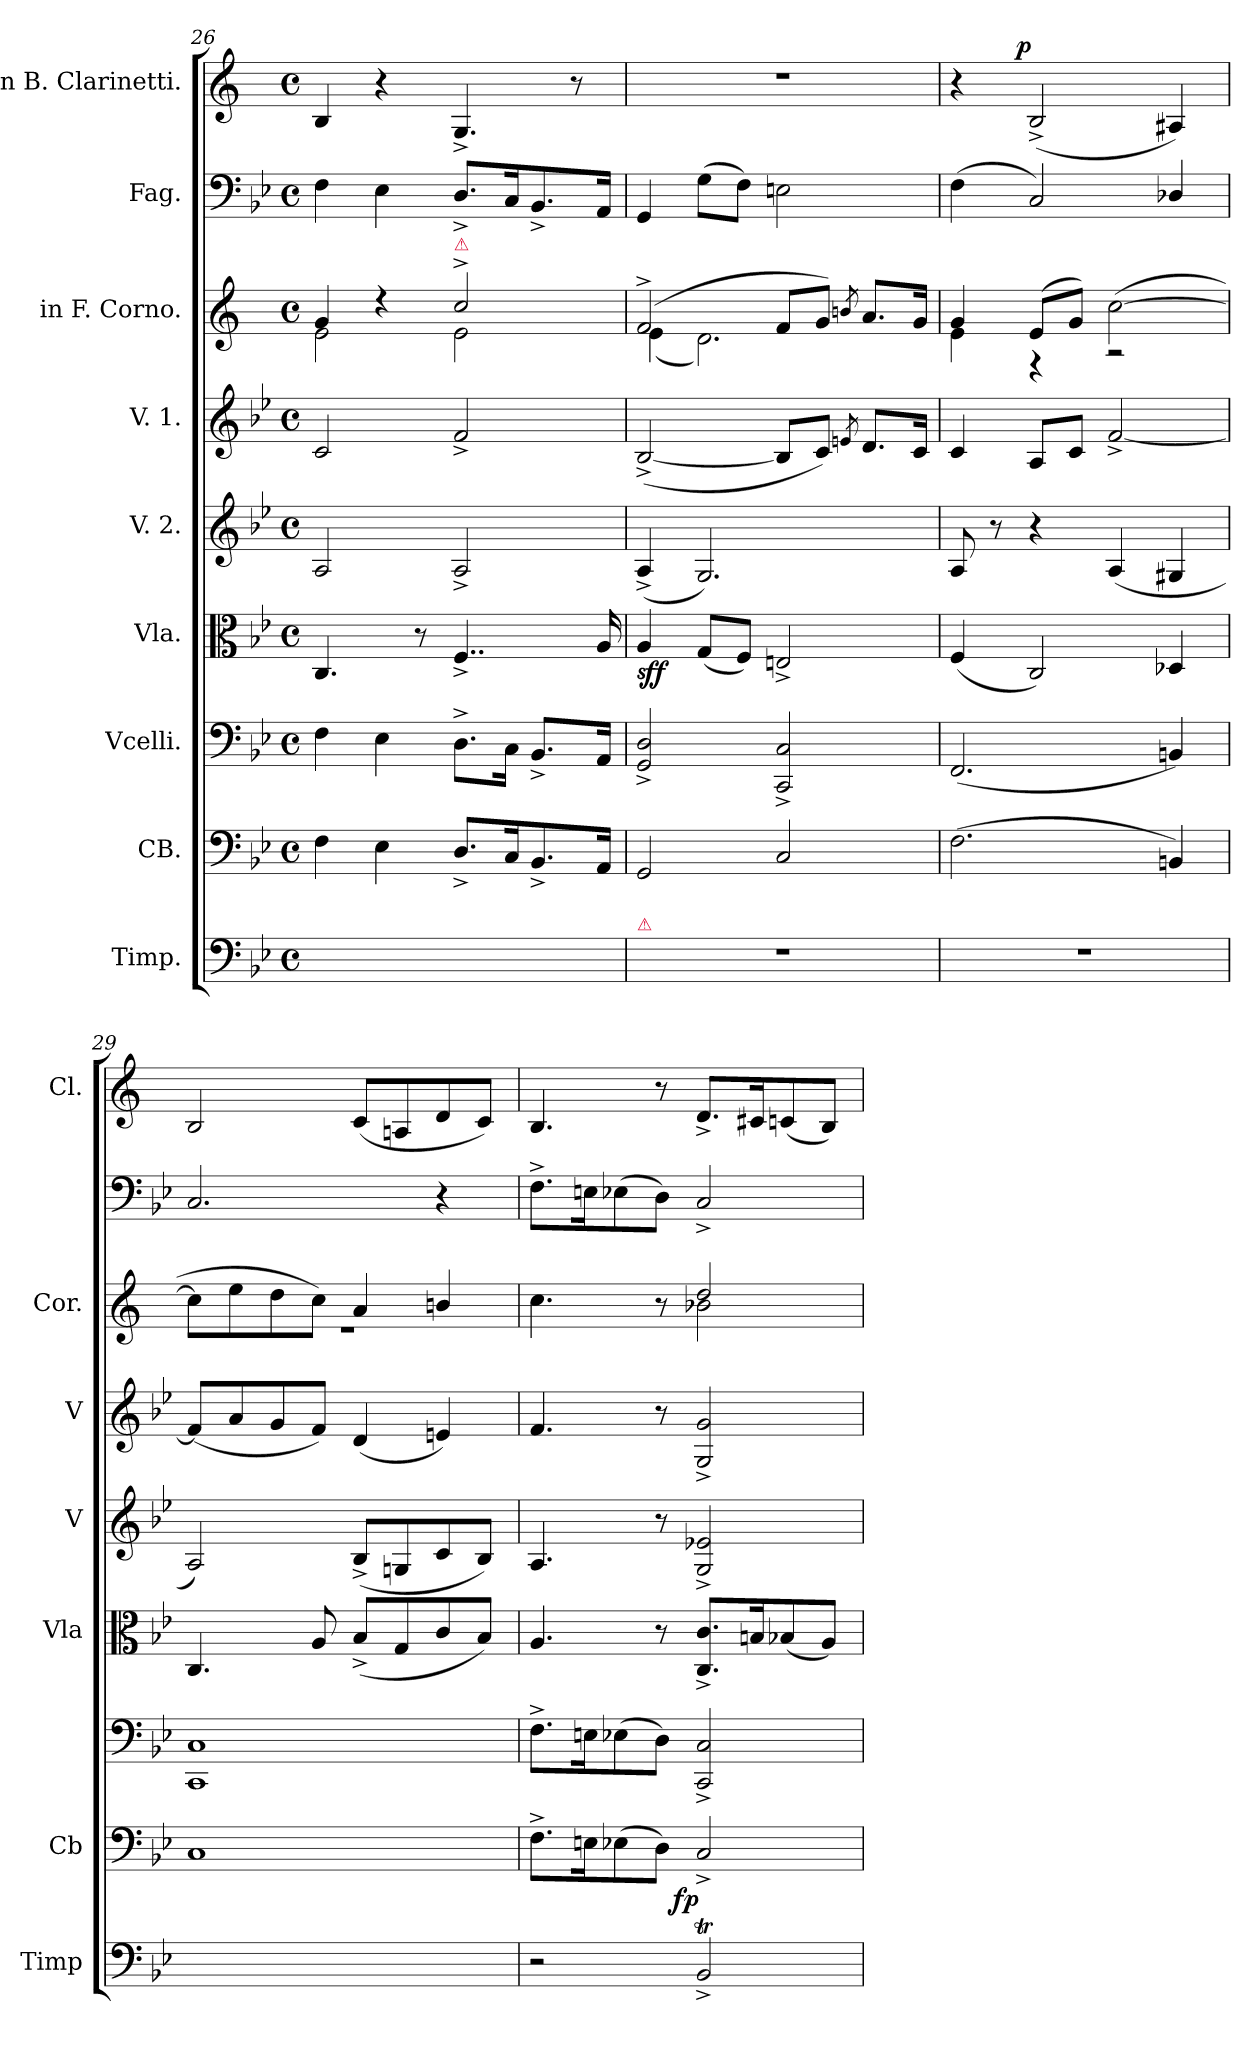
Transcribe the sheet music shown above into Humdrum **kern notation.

**kern	**dynam	**kern	**kern	**kern	**dynam	**kern	**kern	**kern	**kern	**kern	**dynam
*part9	*part9	*part8	*part7	*part6	*part6	*part5	*part4	*part3	*part2	*part1	*part1
*staff9	*staff9	*staff8	*staff7	*staff6	*staff6	*staff5	*staff4	*staff3	*staff2	*staff1	*staff1
*I"Timp.	*	*I"CB.	*I"Vcelli.	*I"Vla.	*	*I"V. 2.	*I"V. 1.	*I"in F. Corno.	*I"Fag.	*I"in B. Clarinetti.	*
*I'Timp	*	*I'Cb	*	*I'Vla	*	*I'V	*I'V	*I'Cor.	*	*I'Cl.	*
*clefF4	*	*clefF4	*clefF4	*clefC3	*	*clefG2	*clefG2	*clefG2	*clefF4	*clefG2	*
*	*	*	*	*	*	*	*	*ITrd4c7	*	*ITrd1c2	*
*k[b-e-]	*	*k[b-e-]	*k[b-e-]	*k[b-e-]	*	*k[b-e-]	*k[b-e-]	*k[b-]	*k[b-e-]	*k[b-e-]	*
*M4/4	*	*M4/4	*M4/4	*M4/4	*	*M4/4	*M4/4	*M4/4	*M4/4	*M4/4	*
*met(c)	*	*met(c)	*met(c)	*met(c)	*	*met(c)	*met(c)	*met(c)	*met(c)	*met(c)	*
=26	=26	=26	=26	=26	=26	=26	=26	=26	=26	=26	=26
*	*	*	*	*	*	*	*	*^	*	*	*
1ryy	.	4F\	4F\	4.C/	.	2A/	2c/	4c/	2A\	4F\	4A/	.
.	.	4E-\	4E-\	.	.	.	.	4r	.	4E-\	4r	.
.	.	.	.	8r	.	.	.	.	.	.	.	.
!	!	!	!	!	!	!	!	!LO:TX:a:color=crimson:t=⚠	!	!	!	!
.	.	8.D^</L	8.D^>\L	4..F^</	.	2A^</	2f^</	2f^</	2A\	8.D^</L	4.F^</	.
.	.	16C/K	16C\Jk	.	.	.	.	.	.	16C/K	.	.
.	.	8.BB-^</	8.BB-^</L	.	.	.	.	.	.	8.BB-^</	.	.
.	.	.	.	.	.	.	.	.	.	.	8r	.
.	.	16AA/Jk	16AA/Jk	16A/	.	.	.	.	.	16AA/Jk	.	.
=27	=27	=27	=27	=27	=27	=27	=27	=27	=27	=27	=27	=27
!LO:TX:a:color=crimson:t=⚠	!	!	!	!	!	!	!	!	!	!	!	!
1r	.	2GG/	2GG^</ 2D^</	4A/	sff	(<4A^</	(<[2B-^</	(2B-^>/	(>4A\	4GG/	1r	.
.	.	.	.	(<8G/L	.	2.G/)	.	.	2.G\)	(>8G\L	.	.
.	.	.	.	8F/J)	.	.	.	.	.	8F\J)	.	.
.	.	2C/	2CC^</ 2C^</	2En^</	.	.	8B-/L]	8B-/L	.	2En\	.	.
.	.	.	.	.	.	.	8c/J)	8c/J)	.	.	.	.
.	.	.	.	.	.	.	8qen/	8qen/	.	.	.	.
.	.	.	.	.	.	.	8.d/L	8.d/L	.	.	.	.
.	.	.	.	.	.	.	16c/Jk	16c/Jk	.	.	.	.
=28	=28	=28	=28	=28	=28	=28	=28	=28	=28	=28	=28	=28
1r	.	(>2.F\	(<2.FF/	(<4F/	.	8A/	4c/	4c/	4A\	(>4F\	4r	.
.	.	.	.	.	.	8r	.	.	.	.	.	.
!	!	!	!	!	!	!	!	!	!	!	!	!LO:DY:a:rj
.	.	.	.	2C/)	.	4r	8A/L	(<8A/L	4r	2C/)	(>2A^</	p
.	.	.	.	.	.	.	8c/J	8c/J)	.	.	.	.
.	.	.	.	.	.	(<4A/	[2f^</	(>[2f\	2rA	.	.	.
.	.	4BBn/)	4BBn/)	4D-X/	.	4G#X/	.	.	.	4D-X/	4G#X/)	.
=29	=29	=29	=29	=29	=29	=29	=29	=29	=29	=29	=29	=29
1ryy	.	1C	1CC 1C	4.C/	.	2A/)	(<8f/L]	8f\L]	1r	2.C/	2A/	.
.	.	.	.	.	.	.	8a/	8a\	.	.	.	.
.	.	.	.	.	.	.	8g/	8g\	.	.	.	.
.	.	.	.	8A/	.	.	8f/J)	8f\J)	.	.	.	.
.	.	.	.	(<8B-^</L	.	(<8B-^</L	(<4d/	4d/	.	.	(<8B-/L	.
.	.	.	.	8G/	.	8Gn/	.	.	.	.	8Gn/	.
.	.	.	.	8c/	.	8c/	4en/)	4en/	.	4r	8c/	.
.	.	.	.	8B-/J)	.	8B-/J)	.	.	.	.	8B-/J)	.
=30	=30	=30	=30	=30	=30	=30	=30	=30	=30	=30	=30	=30
2r	.	8.F^>\L	8.F^>\L	4.A/	.	4.A/	4.f/	4.f\	4.ryy	8.F^>\L	4.A/	.
.	.	16En\K	16En\K	.	.	.	.	.	.	16En\K	.	.
.	.	(>8E-X\	(>8E-X\	.	.	.	.	.	.	(>8E-X\	.	.
.	.	8D\J)	8D\J)	8r	.	8r	8r	8r	8ryy	8D\J)	8r	.
!	!LO:DY:a:rj	!	!	!	!	!	!	!	!	!	!	!
2BB-T^</	fp	2C^</	2CC^</ 2C^</	8.C^</ 8.c^</L	.	2G^/ 2e-X^/	2G^</ 2g^</	2g/	2e-X\	2C^</	8.c^>/L	.
.	.	.	.	16Bn/K	.	.	.	.	.	.	16Bn/K	.
.	.	.	.	(<8B-X/	.	.	.	.	.	.	(<8B-X/	.
.	.	.	.	8A/J)	.	.	.	.	.	.	8A/J)	.
*	*	*	*	*	*	*	*	*v	*v	*	*	*
=	=	=	=	=	=	=	=	=	=	=	=
*-	*-	*-	*-	*-	*-	*-	*-	*-	*-	*-	*-
